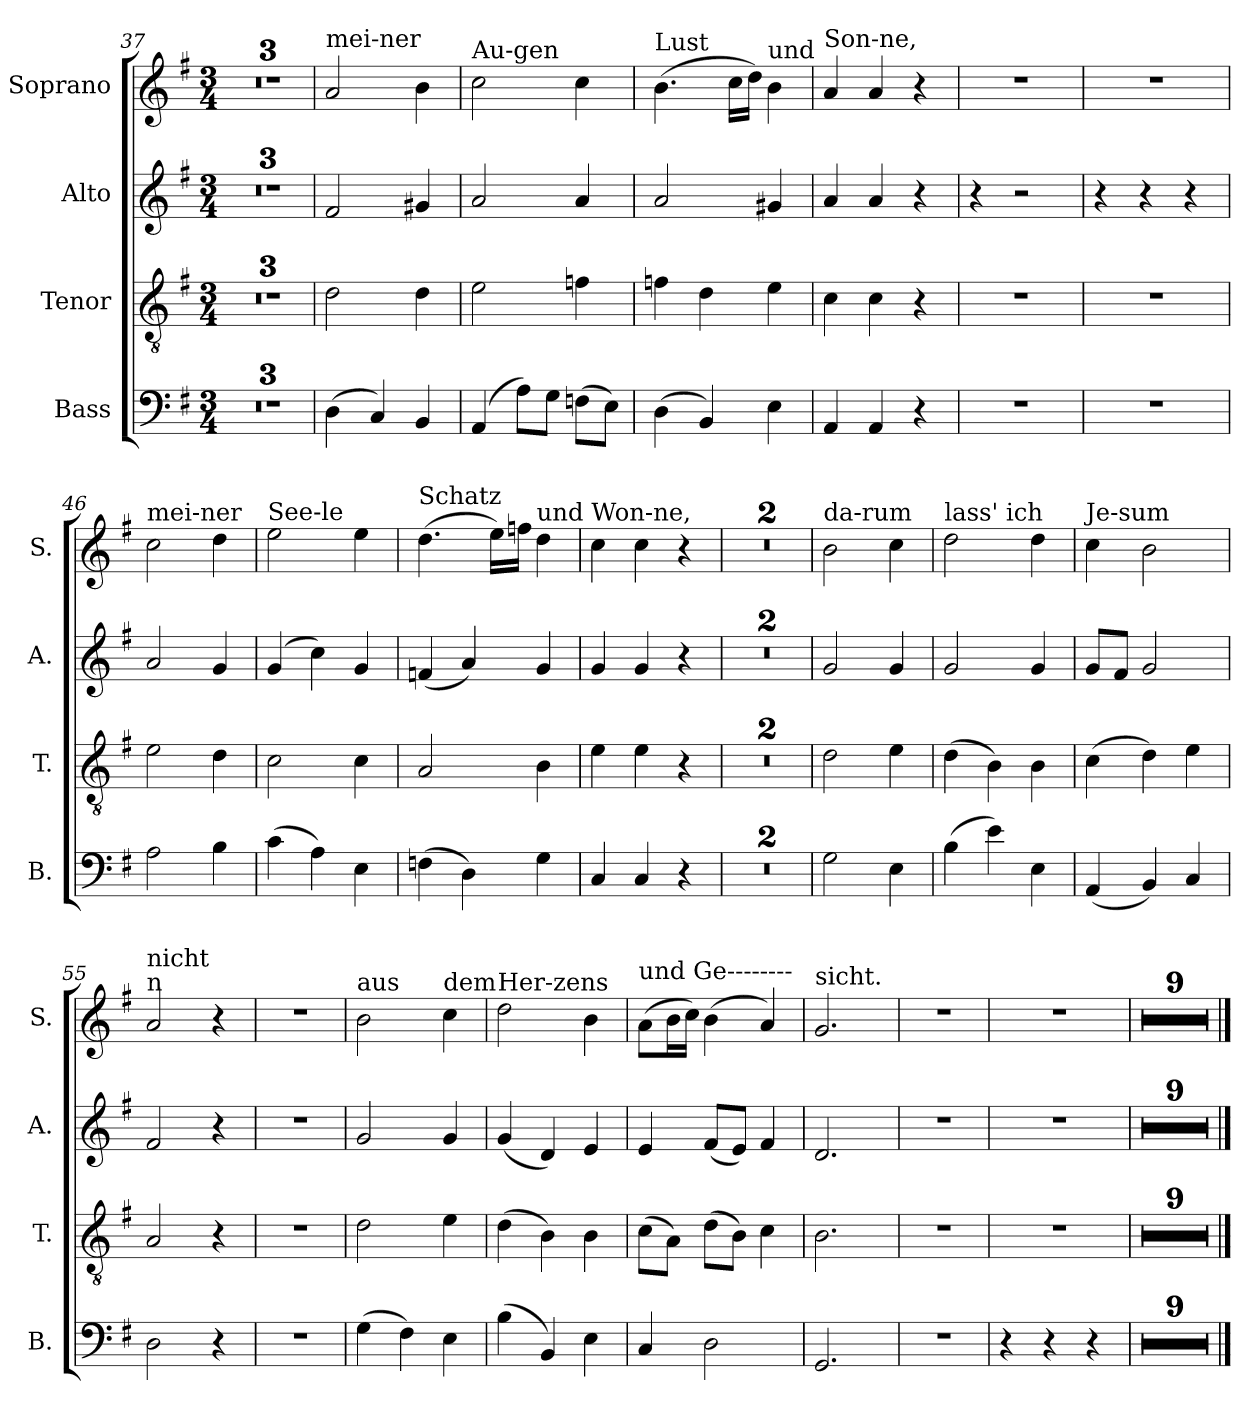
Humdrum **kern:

**kern	**kern	**kern	**kern
*part4	*part3	*part2	*part1
*staff4	*staff3	*staff2	*staff1
*I"Bass	*I"Tenor	*I"Alto	*I"Soprano
*I'B.	*I'T.	*I'A.	*I'S.
*clefF4	*clefGv2	*clefG2	*clefG2
*k[f#]	*k[f#]	*k[f#]	*k[f#]
*M3/4	*M3/4	*M3/4	*M3/4
=37	=37	=37	=37
2.r	2.r	2.r	2.r
!!LO:PB:g=z
=38	=38	=38	=38
2.r	2.r	2.r	2.r
=39	=39	=39	=39
2.r	2.r	2.r	2.r
=40	=40	=40	=40
!	!	!	!LO:TX:a:t=mei-ner
(4D\	2d\	2f#/	2a/
4C/)	.	.	.
4BB/	4d\	4g#X/	4b\
=41	=41	=41	=41
!	!	!	!LO:TX:a:t=Au-gen
(4AA/	2e\	2a/	2cc\
8A\L)	.	.	.
8G\J	.	.	.
(8Fn\L	4fn\	4a/	4cc\
8E\J)	.	.	.
=42	=42	=42	=42
!	!	!	!LO:TX:a:t=Lust
(4D\	4fn\	2a/	(4.b\
4BB/)	4d\	.	.
.	.	.	16cc\LL
.	.	.	16dd\JJ)
!	!	!	!LO:TX:a:t=und
4E\	4e\	4g#X/	4b\
=43	=43	=43	=43
!	!	!	!LO:TX:a:t=Son-ne,
4AA/	4c\	4a/	4a/
4AA/	4c\	4a/	4a/
4r	4r	4r	4r
=44	=44	=44	=44
2.r	2.r	4r	2.r
.	.	2r	.
=45	=45	=45	=45
2.r	2.r	4r	2.r
.	.	4r	.
.	.	4r	.
=46	=46	=46	=46
!	!	!	!LO:TX:a:t=mei-ner
2A\	2e\	2a/	2cc\
4B\	4d\	4g/	4dd\
=47	=47	=47	=47
!	!	!	!LO:TX:a:t=See-le
(4c\	2c\	(4g/	2ee\
4A\)	.	4cc\)	.
4E\	4c\	4g/	4ee\
!!LO:LB:g=z
=48	=48	=48	=48
!	!	!	!LO:TX:a:t=Schatz
(4Fn\	2A/	(4fn/	(4.dd\
4D\)	.	4a/)	.
.	.	.	16ee\LL)
.	.	.	16ffn\JJ
!	!	!	!LO:TX:a:t=und
4G\	4B\	4g/	4dd\
=49	=49	=49	=49
!	!	!	!LO:TX:a:t=Won-ne,
4C/	4e\	4g/	4cc\
4C/	4e\	4g/	4cc\
4r	4r	4r	4r
=50	=50	=50	=50
2.r	2.r	2.r	2.r
=51	=51	=51	=51
2.r	2.r	2.r	2.r
=52	=52	=52	=52
!	!	!	!LO:TX:a:t=da-rum
2G\	2d\	2g/	2b\
4E\	4e\	4g/	4cc\
=53	=53	=53	=53
!	!	!	!LO:TX:a:t=lass' ich
(4B\	(4d\	2g/	2dd\
4e\)	4B\)	.	.
4E\	4B\	4g/	4dd\
=54	=54	=54	=54
!	!	!	!LO:TX:a:t=Je-sum
(4AA/	(4c\	8g/L	4cc\
.	.	8f#/J	.
4BB/)	4d\)	2g/	2b\
4C/	4e\	.	.
=55	=55	=55	=55
!	!	!	!LO:TX:a:t=n
!	!	!	!LO:TX:a:t=nicht
2D\	2A/	2f#/	2a/
4r	4r	4r	4r
=56	=56	=56	=56
2.r	2.r	2.r	2.r
=57	=57	=57	=57
!	!	!	!LO:TX:a:t=aus
(4G\	2d\	2g/	2b\
4F#\)	.	.	.
!	!	!	!LO:TX:a:t=dem
4E\	4e\	4g/	4cc\
=58	=58	=58	=58
!	!	!	!LO:TX:a:t=Her-zens
(4B\	(4d\	(4g/	2dd\
4BB/)	4B\)	4d/)	.
4E\	4B\	4e/	4b\
!!LO:LB:g=z
=59	=59	=59	=59
!	!	!	!LO:TX:a:t=und Ge--------
4C/	(8c\L	4e/	(8a\L
.	8A\J)	.	16b\L
.	.	.	16cc\JJ)
2D\	(8d\L	(8f#/L	(4b\
.	8B\J)	8e/J)	.
.	4c\	4f#/	4a/)
=60	=60	=60	=60
!	!	!	!LO:TX:a:t=sicht.
2.GG/	2.B\	2.d/	2.g/
=61	=61	=61	=61
2.r	2.r	2.r	2.r
=62	=62	=62	=62
4r	2.r	2.r	2.r
4r	.	.	.
4r	.	.	.
=63	=63	=63	=63
2.r	2.r	2.r	2.r
=64	=64	=64	=64
2.r	2.r	2.r	2.r
=65	=65	=65	=65
2.r	2.r	2.r	2.r
=66	=66	=66	=66
2.r	2.r	2.r	2.r
=67	=67	=67	=67
2.r	2.r	2.r	2.r
=68	=68	=68	=68
2.r	2.r	2.r	2.r
=69	=69	=69	=69
2.r	2.r	2.r	2.r
=70	=70	=70	=70
2.r	2.r	2.r	2.r
=71	=71	=71	=71
2.r	2.r	2.r	2.r
==	==	==	==
*-	*-	*-	*-
